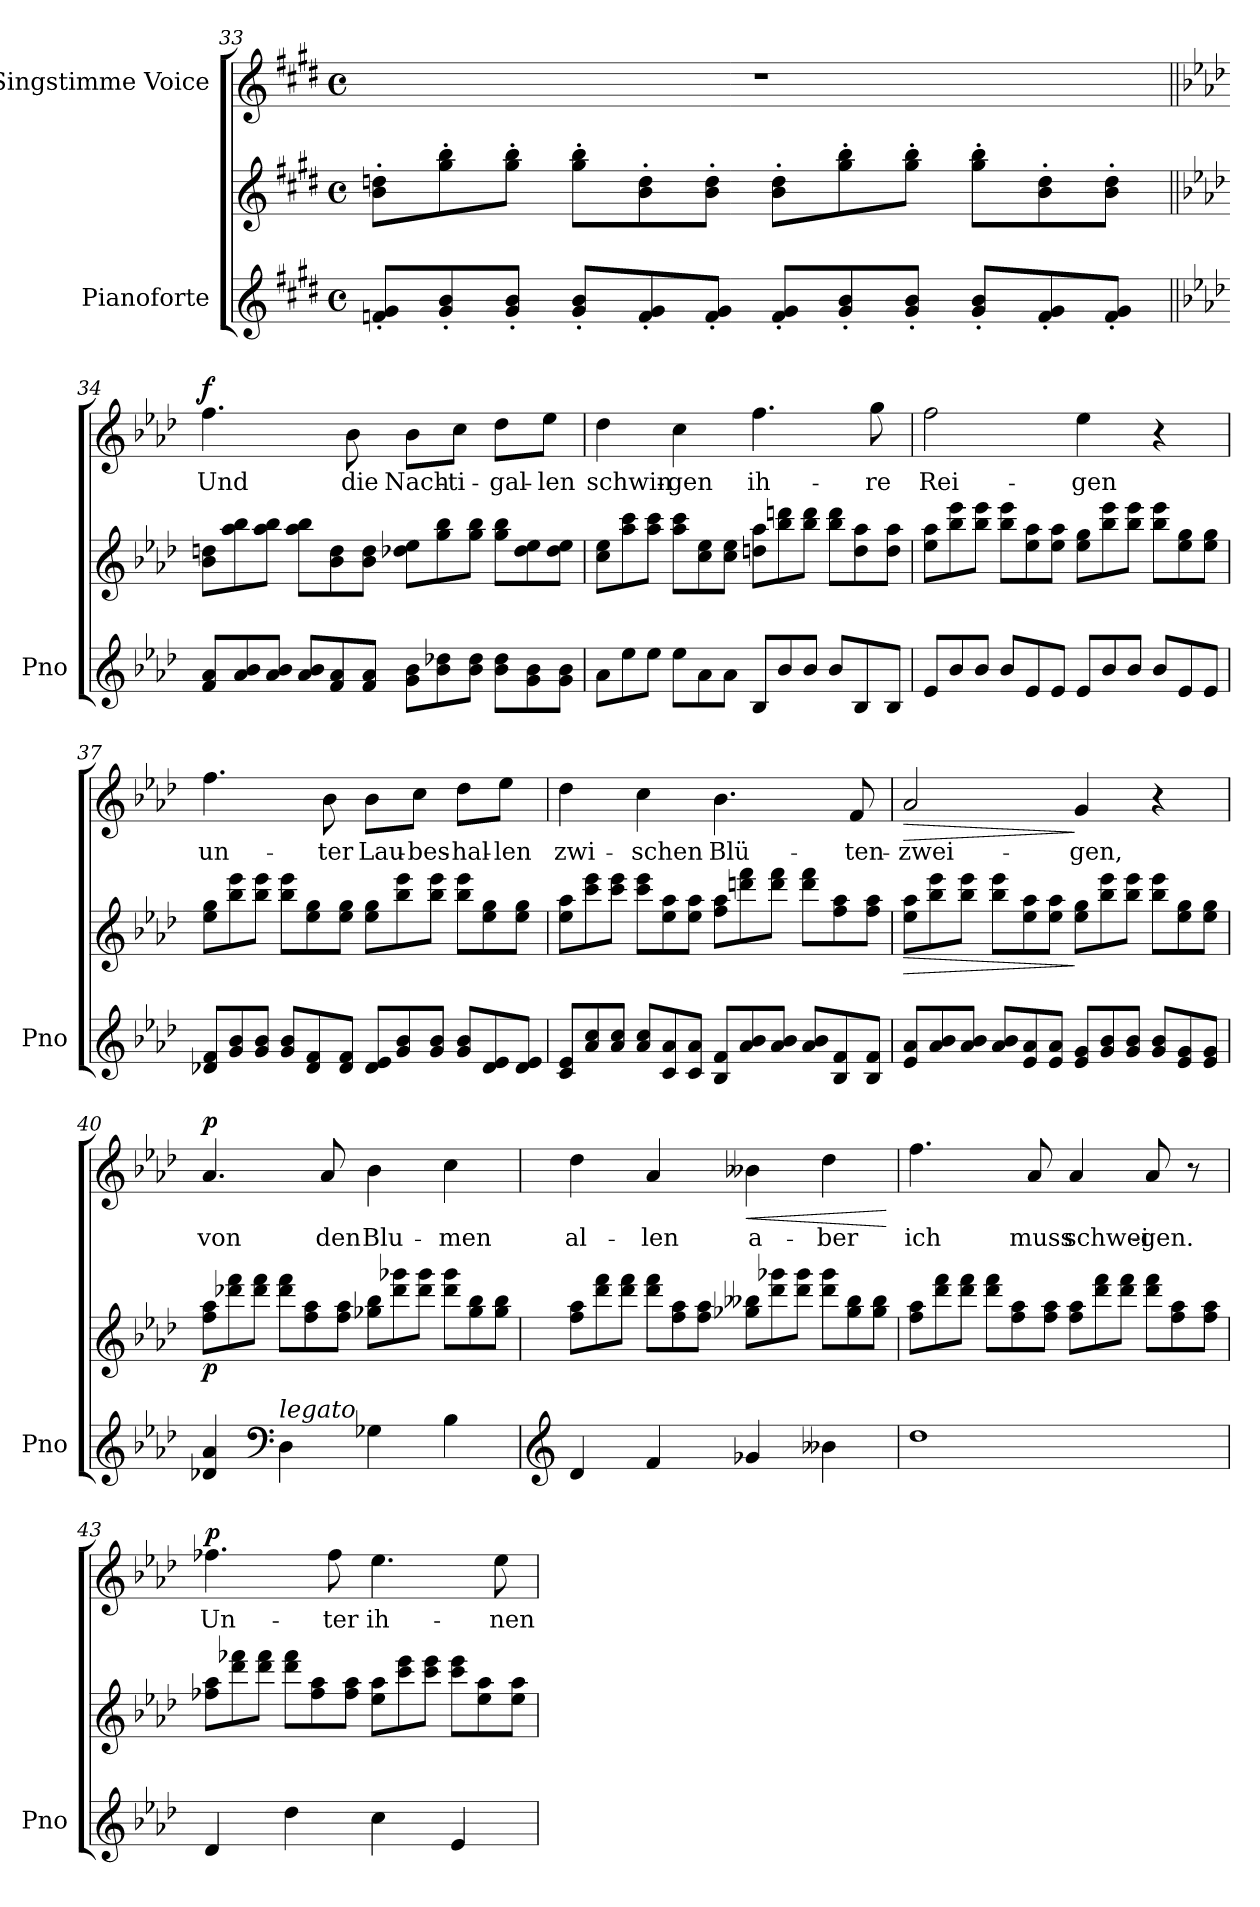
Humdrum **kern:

**kern	**kern	**dynam	**kern	**text	**dynam
*part2	*part2	*part2	*part1	*part1	*part1
*staff3	*staff2	*staff2/3	*staff1	*staff1	*staff1
*I"Pianoforte	*	*	*I"Singstimme Voice	*	*
*I'Pno	*	*	*	*	*
*clefG2	*clefG2	*	*clefG2	*	*
*k[f#c#g#d#]	*k[f#c#g#d#]	*	*k[f#c#g#d#]	*	*
*M4/4	*M4/4	*	*M4/4	*	*
*met(c)	*met(c)	*	*met(c)	*	*
*Xtuplet	*Xtuplet	*	*	*	*
=33	=33	=33	=33	=33	=33
12fn/' 12g#/'L	12b\' 12ddn\'L	.	1r	.	.
12g#/' 12b/'	12gg#\' 12bb\'	.	.	.	.
12g#/' 12b/'J	12gg#\' 12bb\'J	.	.	.	.
12g#/' 12b/'L	12gg#\' 12bb\'L	.	.	.	.
12f/' 12g#/'	12b\' 12dd\'	.	.	.	.
12f/' 12g#/'J	12b\' 12dd\'J	.	.	.	.
12f/' 12g#/'L	12b\' 12dd\'L	.	.	.	.
12g#/' 12b/'	12gg#\' 12bb\'	.	.	.	.
12g#/' 12b/'J	12gg#\' 12bb\'J	.	.	.	.
12g#/' 12b/'L	12gg#\' 12bb\'L	.	.	.	.
12f/' 12g#/'	12b\' 12dd\'	.	.	.	.
12f/' 12g#/'J	12b\' 12dd\'J	.	.	.	.
=34||	=34||	=34||	=34||	=34||	=34||
*k[b-e-a-d-]	*k[b-e-a-d-]	*	*k[b-e-a-d-]	*	*
!	!	!LO:DY:b	!	!	!
!	!	!LO:DY:n=1:b	!	!	!LO:DY:a
12f/ 12a-/L	12b-\ 12ddn\L	f other-dynamics	4.ff\	Und	f
12a-/ 12b-/	12aa-\ 12bb-\	.	.	.	.
12a-/ 12b-/J	12aa-\ 12bb-\J	.	.	.	.
12a-/ 12b-/L	12aa-\ 12bb-\L	.	.	.	.
12f/ 12a-/	12b-\ 12dd\	.	.	.	.
.	.	.	8b-\	die	.
12f/ 12a-/J	12b-\ 12dd\J	.	.	.	.
12g\ 12b-\L	12dd-X\ 12ee-\L	.	8b-\L	Nach-	.
12b-\ 12dd-X\	12gg\ 12bb-\	.	.	.	.
.	.	.	8cc\J	-ti-	.
12b-\ 12dd-\J	12gg\ 12bb-\J	.	.	.	.
12b-\ 12dd-\L	12gg\ 12bb-\L	.	8dd-\L	-gal-	.
12g\ 12b-\	12dd-\ 12ee-\	.	.	.	.
.	.	.	8ee-\J	-len	.
12g\ 12b-\J	12dd-\ 12ee-\J	.	.	.	.
=35	=35	=35	=35	=35	=35
12a-\L	12cc\ 12ee-\L	.	4dd-\	schwin-	.
12ee-\	12aa-\ 12ccc\	.	.	.	.
12ee-\J	12aa-\ 12ccc\J	.	.	.	.
12ee-\L	12aa-\ 12ccc\L	.	4cc\	-gen	.
12a-\	12cc\ 12ee-\	.	.	.	.
12a-\J	12cc\ 12ee-\J	.	.	.	.
12B-/L	12ddn\ 12aa-\L	.	4.ff\	ih-	.
12b-/	12bb-\ 12dddn\	.	.	.	.
12b-/J	12bb-\ 12ddd\J	.	.	.	.
12b-/L	12bb-\ 12ddd\L	.	.	.	.
12B-/	12dd\ 12aa-\	.	.	.	.
.	.	.	8gg\	-re	.
12B-/J	12dd\ 12aa-\J	.	.	.	.
=36	=36	=36	=36	=36	=36
12e-/L	12ee-\ 12aa-\L	.	2ff\	Rei-	.
12b-/	12bb-\ 12eee-\	.	.	.	.
12b-/J	12bb-\ 12eee-\J	.	.	.	.
12b-/L	12bb-\ 12eee-\L	.	.	.	.
12e-/	12ee-\ 12aa-\	.	.	.	.
12e-/J	12ee-\ 12aa-\J	.	.	.	.
12e-/L	12ee-\ 12gg\L	.	4ee-\	-gen	.
12b-/	12bb-\ 12eee-\	.	.	.	.
12b-/J	12bb-\ 12eee-\J	.	.	.	.
12b-/L	12bb-\ 12eee-\L	.	4r	.	.
12e-/	12ee-\ 12gg\	.	.	.	.
12e-/J	12ee-\ 12gg\J	.	.	.	.
=37	=37	=37	=37	=37	=37
12d-X/ 12f/L	12ee-\ 12gg\L	.	4.ff\	un-	.
12g/ 12b-/	12bb-\ 12eee-\	.	.	.	.
12g/ 12b-/J	12bb-\ 12eee-\J	.	.	.	.
12g/ 12b-/L	12bb-\ 12eee-\L	.	.	.	.
12d-/ 12f/	12ee-\ 12gg\	.	.	.	.
.	.	.	8b-\	-ter	.
12d-/ 12f/J	12ee-\ 12gg\J	.	.	.	.
12d-/ 12e-/L	12ee-\ 12gg\L	.	8b-\L	Lau-	.
12g/ 12b-/	12bb-\ 12eee-\	.	.	.	.
.	.	.	8cc\J	-bes-	.
12g/ 12b-/J	12bb-\ 12eee-\J	.	.	.	.
12g/ 12b-/L	12bb-\ 12eee-\L	.	8dd-\L	-hal-	.
12d-/ 12e-/	12ee-\ 12gg\	.	.	.	.
.	.	.	8ee-\J	-len	.
12d-/ 12e-/J	12ee-\ 12gg\J	.	.	.	.
=38	=38	=38	=38	=38	=38
12c/ 12e-/L	12ee-\ 12aa-\L	.	4dd-\	zwi-	.
12a-/ 12cc/	12ccc\ 12eee-\	.	.	.	.
12a-/ 12cc/J	12ccc\ 12eee-\J	.	.	.	.
12a-/ 12cc/L	12ccc\ 12eee-\L	.	4cc\	-schen	.
12c/ 12a-/	12ee-\ 12aa-\	.	.	.	.
12c/ 12a-/J	12ee-\ 12aa-\J	.	.	.	.
12B-/ 12f/L	12ff\ 12aa-\L	.	4.b-\	Blü-	.
12a-/ 12b-/	12dddn\ 12fff\	.	.	.	.
12a-/ 12b-/J	12ddd\ 12fff\J	.	.	.	.
12a-/ 12b-/L	12ddd\ 12fff\L	.	.	.	.
12B-/ 12f/	12ff\ 12aa-\	.	.	.	.
.	.	.	8f/	-ten-	.
12B-/ 12f/J	12ff\ 12aa-\J	.	.	.	.
=39	=39	=39	=39	=39	=39
!	!	!LO:HP:b	!	!	!LO:HP:b
12e-/ 12a-/L	12ee-\ 12aa-\L	>	2a-/	-zwei-	>
12a-/ 12b-/	12bb-\ 12eee-\	.	.	.	.
12a-/ 12b-/J	12bb-\ 12eee-\J	.	.	.	.
12a-/ 12b-/L	12bb-\ 12eee-\L	.	.	.	.
12e-/ 12a-/	12ee-\ 12aa-\	.	.	.	.
12e-/ 12a-/J	12ee-\ 12aa-\J	.	.	.	.
12e-/ 12g/L	12ee-\ 12gg\L	]	4g/	-gen,	]
12g/ 12b-/	12bb-\ 12eee-\	.	.	.	.
12g/ 12b-/J	12bb-\ 12eee-\J	.	.	.	.
12g/ 12b-/L	12bb-\ 12eee-\L	.	4r	.	.
12e-/ 12g/	12ee-\ 12gg\	.	.	.	.
12e-/ 12g/J	12ee-\ 12gg\J	.	.	.	.
=40	=40	=40	=40	=40	=40
!	!	!LO:DY:b	!	!	!LO:DY:a
4d-X/ 4a-/	12ff\ 12aa-\L	p	4.a-/	von	p
.	12ddd-X\ 12fff\	.	.	.	.
.	12ddd-\ 12fff\J	.	.	.	.
*clefF4	*	*	*	*	*
!LO:TX:i:t=legato	!	!	!	!	!
4D-\	12ddd-\ 12fff\L	.	.	.	.
.	12ff\ 12aa-\	.	.	.	.
.	.	.	8a-/	den	.
.	12ff\ 12aa-\J	.	.	.	.
4G-X\	12gg-X\ 12bb-\L	.	4b-\	Blu-	.
.	12ddd-\ 12ggg-X\	.	.	.	.
.	12ddd-\ 12ggg-\J	.	.	.	.
4B-\	12ddd-\ 12ggg-\L	.	4cc\	-men	.
.	12gg-\ 12bb-\	.	.	.	.
.	12gg-\ 12bb-\J	.	.	.	.
=41	=41	=41	=41	=41	=41
*clefG2	*	*	*	*	*
4d-/	12ff\ 12aa-\L	.	4dd-\	al-	.
.	12ddd-\ 12fff\	.	.	.	.
.	12ddd-\ 12fff\J	.	.	.	.
4f/	12ddd-\ 12fff\L	.	4a-/	-len	.
.	12ff\ 12aa-\	.	.	.	.
.	12ff\ 12aa-\J	.	.	.	.
!	!	!	!	!	!LO:HP:b
4g-X/	12gg-X\ 12bb--X\L	.	4b--X\	a-	<
.	12ddd-\ 12ggg-X\	.	.	.	.
.	12ddd-\ 12ggg-\J	.	.	.	.
4b--X\	12ddd-\ 12ggg-\L	.	4dd-\	-ber	.
.	12gg-\ 12bb--\	.	.	.	.
.	12gg-\ 12bb--\J	.	.	.	.
.	.	.	.	.	[
=42	=42	=42	=42	=42	=42
1dd-	12ff\ 12aa-\L	.	4.ff\	ich	.
.	12ddd-\ 12fff\	.	.	.	.
.	12ddd-\ 12fff\J	.	.	.	.
.	12ddd-\ 12fff\L	.	.	.	.
.	12ff\ 12aa-\	.	.	.	.
.	.	.	8a-/	muss	.
.	12ff\ 12aa-\J	.	.	.	.
.	12ff\ 12aa-\L	.	4a-/	schwei-	.
.	12ddd-\ 12fff\	.	.	.	.
.	12ddd-\ 12fff\J	.	.	.	.
.	12ddd-\ 12fff\L	.	8a-/	-gen.	.
.	12ff\ 12aa-\	.	.	.	.
.	.	.	8r	.	.
.	12ff\ 12aa-\J	.	.	.	.
=43	=43	=43	=43	=43	=43
!	!	!	!	!	!LO:DY:a
4d-/	12ff-X\ 12aa-\L	.	4.ff-X\	Un-	p
.	12ddd-\ 12fff-X\	.	.	.	.
.	12ddd-\ 12fff-\J	.	.	.	.
4dd-\	12ddd-\ 12fff-\L	.	.	.	.
.	12ff-\ 12aa-\	.	.	.	.
.	.	.	8ff-\	-ter	.
.	12ff-\ 12aa-\J	.	.	.	.
4cc\	12ee-\ 12aa-\L	.	4.ee-\	ih-	.
.	12ccc\ 12eee-\	.	.	.	.
.	12ccc\ 12eee-\J	.	.	.	.
4e-/	12ccc\ 12eee-\L	.	.	.	.
.	12ee-\ 12aa-\	.	.	.	.
.	.	.	8ee-\	-nen	.
.	12ee-\ 12aa-\J	.	.	.	.
=	=	=	=	=	=
*-	*-	*-	*-	*-	*-
